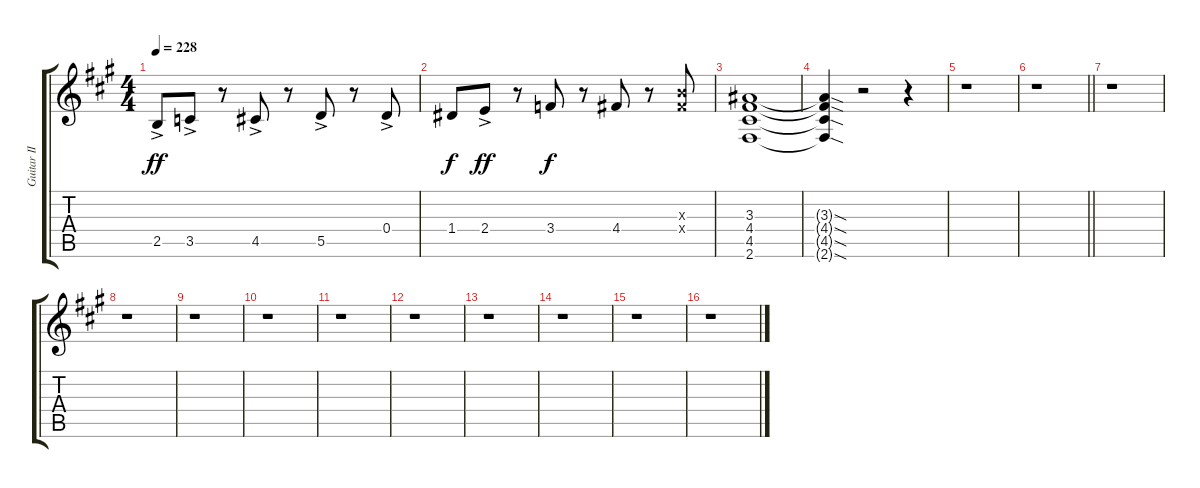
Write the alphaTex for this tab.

\track ("Guitar II" "Guitar II") {mute instrument distortionguitar}
\staff {score tabs}
\tuning (E4 B3 G3 D3 A2 E2) {hide}
\ts (4 4)
\tempo 228
\clef g2
\ks a
2.5{ac}.8{dy ff} 3.5{ac}.8 r.8 4.5{ac}.8 r.8 5.5{ac}.8 r.8 0.4{ac}.8 |
1.4.8{dy f} 2.4{ac}.8{dy ff} r.8 3.4.8{dy f} r.8 4.4.8 r.8 (4.3{x} 4.4{x}).8 |
(3.3 4.4 4.5 2.6).1 |
(3.3{sod t} 4.4{sod t} 4.5{sod t} 2.6{sod t}).4 r.2 r.4 |
r.1 |
\barLineRight lightlight
r.1 |
r.1 |
r.1 |
r.1 |
r.1 |
r.1 |
r.1 |
r.1 |
r.1 |
r.1 |
r.1
